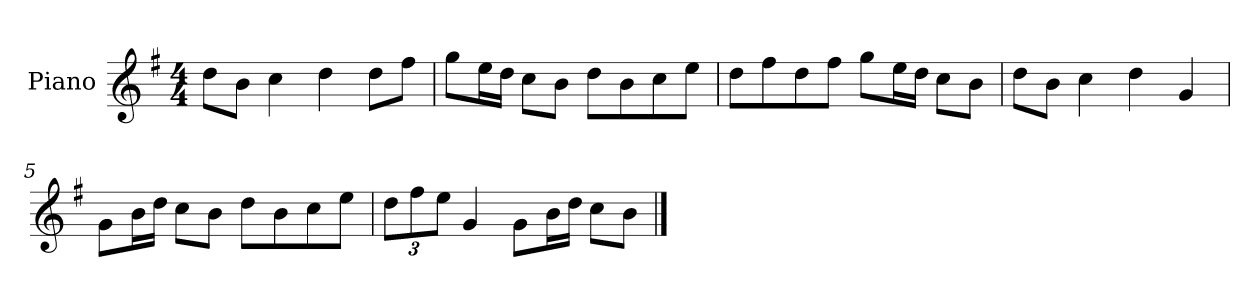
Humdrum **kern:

**kern
*part1
*staff1
*I"Piano
*I'P-no
*clefG2
*k[f#]
*M4/4
*MM90
=1
8dd\L
8b\J
4cc\
4dd\
8dd\L
8ff#\J
=2
8gg\L
16ee\L
16dd\JJ
8cc\L
8b\J
8dd\L
8b\
8cc\
8ee\J
=3
8dd\L
8ff#\
8dd\
8ff#\J
8gg\L
16ee\L
16dd\JJ
8cc\L
8b\J
=4
8dd\L
8b\J
4cc\
4dd\
4g/
=5
8g\L
16b\L
16dd\JJ
8cc\L
8b\J
8dd\L
8b\
8cc\
8ee\J
!!LO:LB:g=z
=6
*Xbrackettup
12dd\L
12ff#\
12ee\J
4g/
8g\L
16b\L
16dd\JJ
8cc\L
8b\J
==
*-
